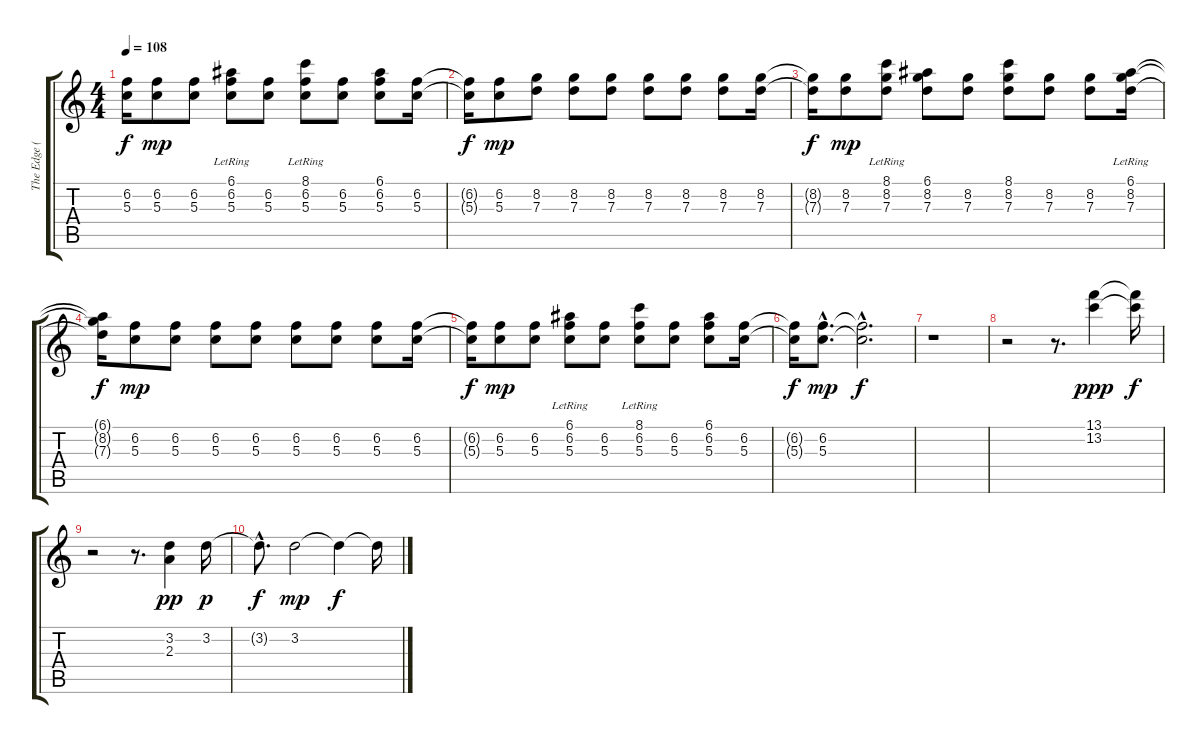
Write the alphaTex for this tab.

\track ("The Edge (echo)" "The Edge (") {instrument electricguitarclean}
\staff {score tabs}
\tuning (E4 B3 G3 D3 A2 E2) {hide}
\ts (4 4)
\tempo 108
\clef g2
\ks c
(6.2{t} 5.3{t}).16{dy f} (6.2 5.3).8{dy mp} (6.2 5.3).8 (6.1{lr} 6.2 5.3).8 (6.2 5.3).8 (8.1{lr} 6.2 5.3).8 (6.2 5.3).8 (6.1 6.2 5.3).8 (6.2 5.3).16 |
(6.2{t} 5.3{t}).16{dy f} (6.2 5.3).8{dy mp} (8.2 7.3).8 (8.2 7.3).8 (8.2 7.3).8 (8.2 7.3).8 (8.2 7.3).8 (8.2 7.3).8 (8.2 7.3).16 |
(8.2{t} 7.3{t}).16{dy f} (8.2 7.3).8{dy mp} (8.1 8.2{lr} 7.3{lr}).8 (6.1 8.2 7.3).8 (8.2 7.3).8 (8.1 8.2 7.3).8 (8.2 7.3).8 (8.2 7.3).8 (6.1{lr} 8.2 7.3).16 |
(6.1{t} 8.2{t} 7.3{t}).16{dy f} (6.2 5.3).8{dy mp} (6.2 5.3).8 (6.2 5.3).8 (6.2 5.3).8 (6.2 5.3).8 (6.2 5.3).8 (6.2 5.3).8 (6.2 5.3).16 |
(6.2{t} 5.3{t}).16{dy f} (6.2 5.3).8{dy mp} (6.2 5.3).8 (6.1{lr} 6.2 5.3).8 (6.2 5.3).8 (8.1{lr} 6.2 5.3).8 (6.2 5.3).8 (6.1 6.2 5.3).8 (6.2 5.3).16 |
(6.2{t} 5.3{t}).16{dy f} (6.2{hac} 5.3{hac}).8{d dy mp} (6.2{hac t} 5.3{hac t}).2{d dy f} |
r.1 |
r.2 r.8{d} (13.1 13.2).4{dy ppp} (13.1{t} 13.2{t}).16{dy f} |
r.2 r.8{d} (3.2 2.3).4{dy pp} 3.2.16{dy p} |
3.2{hac t}.8{d dy f} 3.2.2{dy mp} 3.2{t}.4{dy f} 3.2{t}.16
